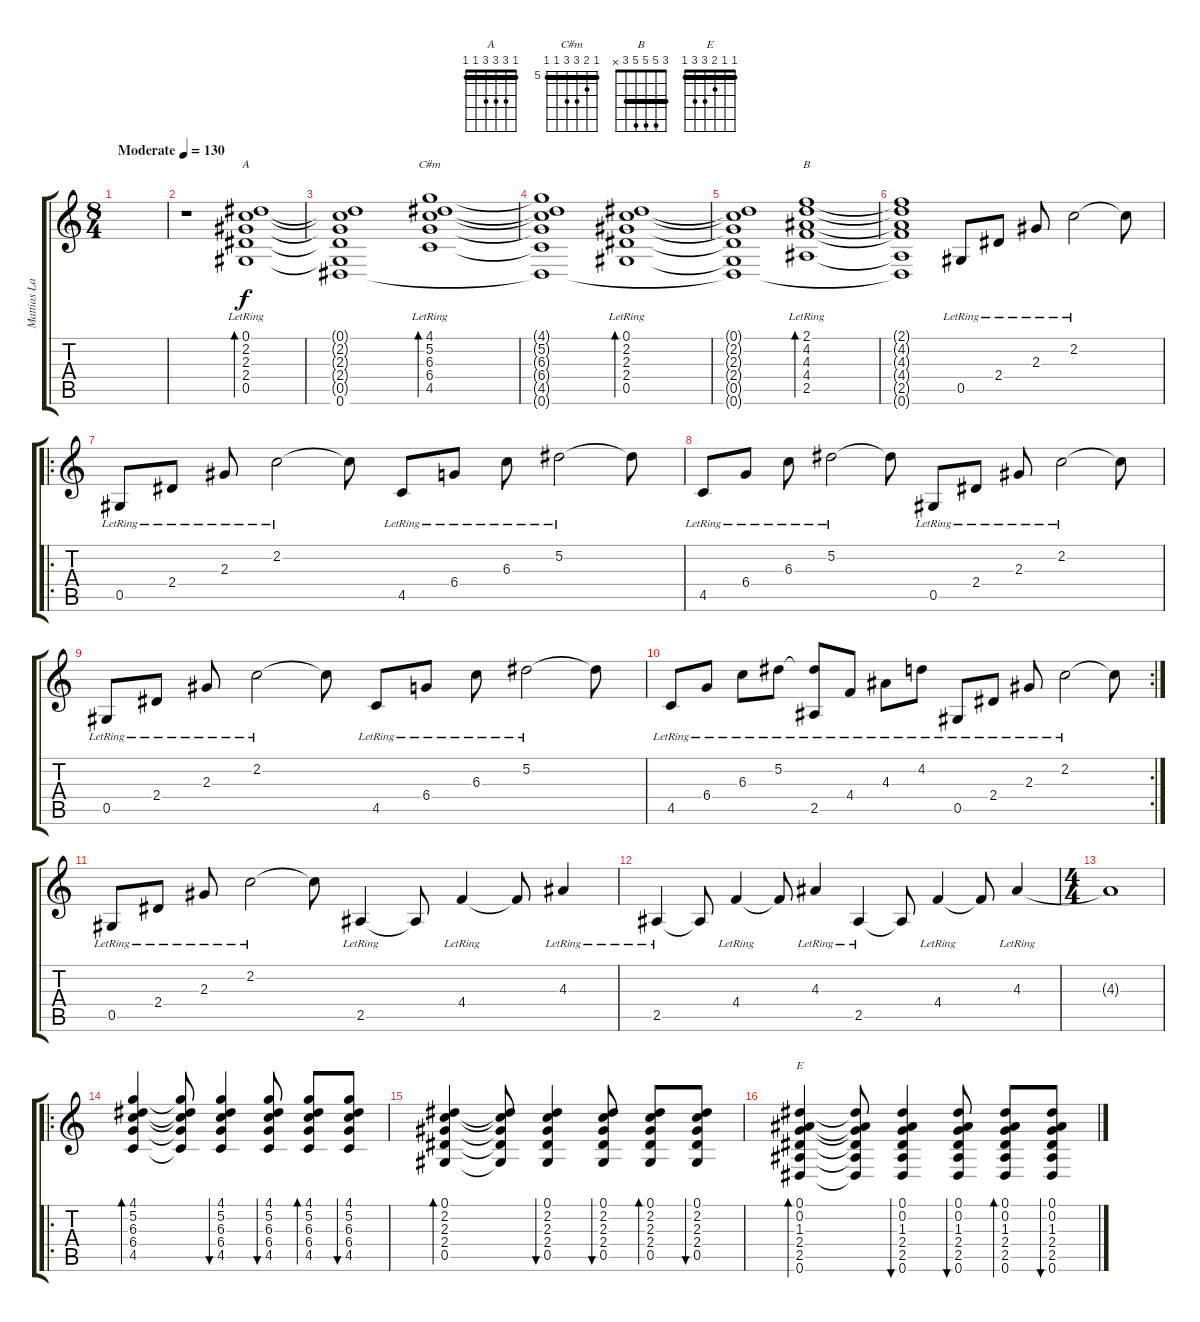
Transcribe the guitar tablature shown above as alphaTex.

\track ("Mattias Larsson" "Mattias La") {instrument acousticguitarsteel}
\staff {score tabs}
\tuning (Eb4 Bb3 Gb3 Db3 Ab2 Eb2) {hide}
\chord ("A" 1 3 3 3 1 1) {barre 1}
\chord ("C#m" 5 6 7 7 5 5) {firstfret 5 barre 5}
\chord ("B" 3 5 5 5 3 x) {barre 3}
\chord ("E" 1 1 2 3 3 1) {barre 1}
\ts (8 4)
\tempo (130 "Moderate")
\clef g2
\ks c
|
r.1 (0.1{lr} 2.2{lr} 2.3{lr} 2.4{lr} 0.5{lr}).1{bd 120 ch "A"} |
(0.1{t} 2.2{t} 2.3{t} 2.4{t} 0.5{t} 0.6).1 (4.1{lr} 5.2{lr} 6.3{lr} 6.4{lr} 4.5{lr}).1{bd 120 ch "C#m"} |
(4.1{t} 5.2{t} 6.3{t} 6.4{t} 4.5{t} 0.6{t}).1 (0.1{lr} 2.2{lr} 2.3{lr} 2.4{lr} 0.5{lr}).1{bd 120} |
(0.1{t} 2.2{t} 2.3{t} 2.4{t} 0.5{t} 0.6{t}).1 (2.1{lr} 4.2{lr} 4.3{lr} 4.4{lr} 2.5{lr}).1{bd 120 ch "B"} |
(2.1{t} 4.2{t} 4.3{t} 4.4{t} 2.5{t} 0.6{t}).1 0.5{lr}.8 2.4{lr}.8 2.3{lr}.8 2.2{lr}.2 2.2{t}.8 |
\ro
0.5{lr}.8 2.4{lr}.8 2.3{lr}.8 2.2{lr}.2 2.2{t}.8 4.5{lr}.8 6.4{lr}.8 6.3{lr}.8 5.2{lr}.2 5.2{t}.8 |
4.5{lr}.8 6.4{lr}.8 6.3{lr}.8 5.2{lr}.2 5.2{t}.8 0.5{lr}.8 2.4{lr}.8 2.3{lr}.8 2.2{lr}.2 2.2{t}.8 |
0.5{lr}.8 2.4{lr}.8 2.3{lr}.8 2.2{lr}.2 2.2{t}.8 4.5{lr}.8 6.4{lr}.8 6.3{lr}.8 5.2{lr}.2 5.2{t}.8 |
\rc 2
4.5{lr}.8 6.4{lr}.8 6.3{lr}.8 5.2{lr}.8 (5.2{t} 2.5{lr}).8 4.4{lr}.8 4.3{lr}.8 4.2{lr}.8 0.5{lr}.8 2.4{lr}.8 2.3{lr}.8 2.2{lr}.2 2.2{t}.8 |
0.5{lr}.8 2.4{lr}.8 2.3{lr}.8 2.2{lr}.2 2.2{t}.8 2.5{lr}.4 2.5{t}.8 4.4{lr}.4 4.4{t}.8 4.3{lr}.4 |
2.5{lr}.4 2.5{t}.8 4.4{lr}.4 4.4{t}.8 4.3{lr}.4 2.5{lr}.4 2.5{t}.8 4.4{lr}.4 4.4{t}.8 4.3{lr}.4 |
\ts (4 4)
4.3{t}.1 |
\ro
(4.1 5.2 6.3 6.4 4.5).4{bd 30} (4.1{t} 5.2{t} 6.3{t} 6.4{t} 4.5{t}).8 (4.1 5.2 6.3 6.4 4.5).4{bu 30} (4.1 5.2 6.3 6.4 4.5).8{bu 30} (4.1 5.2 6.3 6.4 4.5).8{bd 30} (4.1 5.2 6.3 6.4 4.5).8{bu 30} |
(0.1 2.2 2.3 2.4 0.5).4{bd 60} (0.1{t} 2.2{t} 2.3{t} 2.4{t} 0.5{t}).8 (0.1 2.2 2.3 2.4 0.5).4{bu 60} (0.1 2.2 2.3 2.4 0.5).8{bu 60} (0.1 2.2 2.3 2.4 0.5).8{bd 60} (0.1 2.2 2.3 2.4 0.5).8{bu 60} |
(0.1 0.2 1.3 2.4 2.5 0.6).4{bd 60 ch "E"} (0.1{t} 0.2{t} 1.3{t} 2.4{t} 2.5{t} 0.6{t}).8 (0.1 0.2 1.3 2.4 2.5 0.6).4{bu 60} (0.1 0.2 1.3 2.4 2.5 0.6).8{bu 60} (0.1 0.2 1.3 2.4 2.5 0.6).8{bd 60} (0.1 0.2 1.3 2.4 2.5 0.6).8{bu 60}
